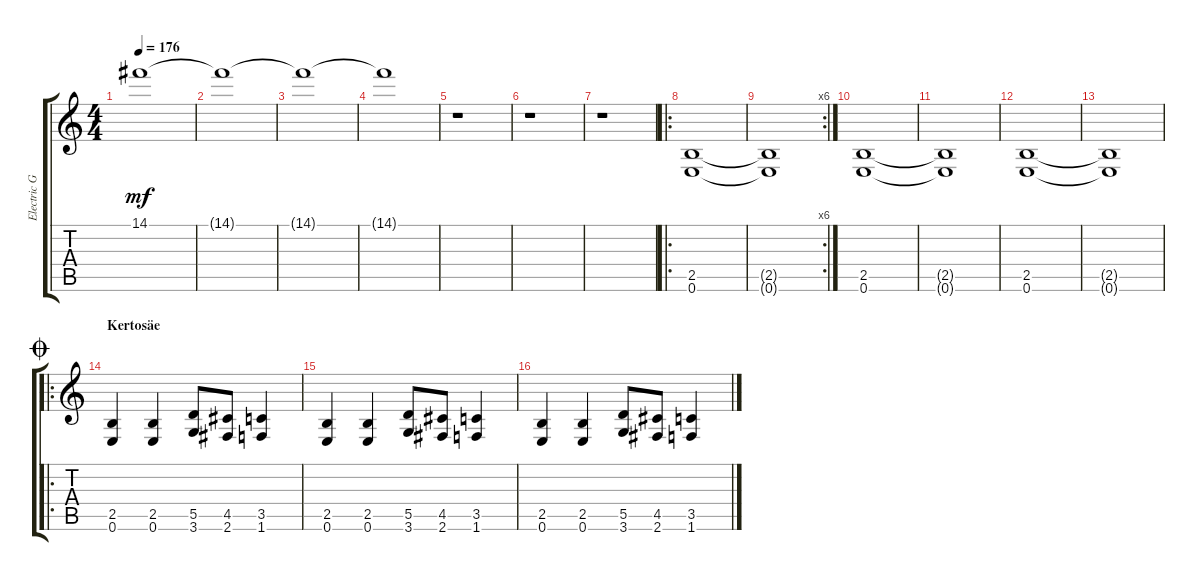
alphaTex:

\track ("Electric Guitar" "Electric G") {instrument overdrivenguitar}
\staff {score tabs}
\tuning (E4 B3 G3 D3 A2 E2) {hide}
\ts (4 4)
\tempo 176
\clef g2
\ks c
14.1.1{dy mf instrument overdrivenguitar} |
14.1{t}.1 |
14.1{t}.1 |
14.1{t}.1 |
r.1 |
r.1 |
r.1 |
\ro
(2.5 0.6).1 |
\rc 6
(2.5{t} 0.6{t}).1 |
(2.5 0.6).1 |
(2.5{t} 0.6{t}).1 |
(2.5 0.6).1 |
(2.5{t} 0.6{t}).1 |
\ro
\section ("" "Kertosäe")
\jump coda
(2.5 0.6).4 (2.5 0.6).4 (5.5 3.6).8 (4.5 2.6).8 (3.5 1.6).4 |
(2.5 0.6).4 (2.5 0.6).4 (5.5 3.6).8 (4.5 2.6).8 (3.5 1.6).4 |
(2.5 0.6).4 (2.5 0.6).4 (5.5 3.6).8 (4.5 2.6).8 (3.5 1.6).4
